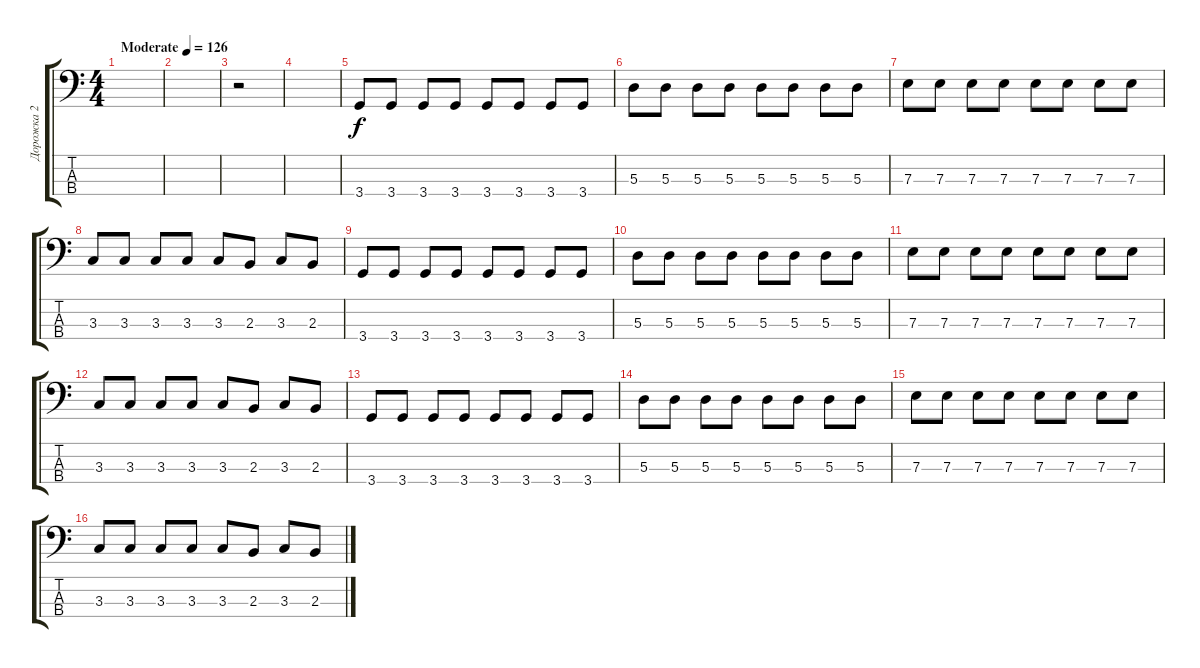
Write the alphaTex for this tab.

\track ("Дорожка 2" "Дорожка 2") {instrument electricbassfinger}
\staff {score tabs}
\tuning (G2 D2 A1 E1) {hide}
\ts (4 4)
\tempo (126 "Moderate")
\clef f4
\ks c
|
|
r.2 |
|
3.4.8 3.4.8 3.4.8 3.4.8 3.4.8 3.4.8 3.4.8 3.4.8 |
5.3.8 5.3.8 5.3.8 5.3.8 5.3.8 5.3.8 5.3.8 5.3.8 |
7.3.8 7.3.8 7.3.8 7.3.8 7.3.8 7.3.8 7.3.8 7.3.8 |
3.3.8 3.3.8 3.3.8 3.3.8 3.3.8 2.3.8 3.3.8 2.3.8 |
3.4.8 3.4.8 3.4.8 3.4.8 3.4.8 3.4.8 3.4.8 3.4.8 |
5.3.8 5.3.8 5.3.8 5.3.8 5.3.8 5.3.8 5.3.8 5.3.8 |
7.3.8 7.3.8 7.3.8 7.3.8 7.3.8 7.3.8 7.3.8 7.3.8 |
3.3.8 3.3.8 3.3.8 3.3.8 3.3.8 2.3.8 3.3.8 2.3.8 |
3.4.8 3.4.8 3.4.8 3.4.8 3.4.8 3.4.8 3.4.8 3.4.8 |
5.3.8 5.3.8 5.3.8 5.3.8 5.3.8 5.3.8 5.3.8 5.3.8 |
7.3.8 7.3.8 7.3.8 7.3.8 7.3.8 7.3.8 7.3.8 7.3.8 |
3.3.8 3.3.8 3.3.8 3.3.8 3.3.8 2.3.8 3.3.8 2.3.8
